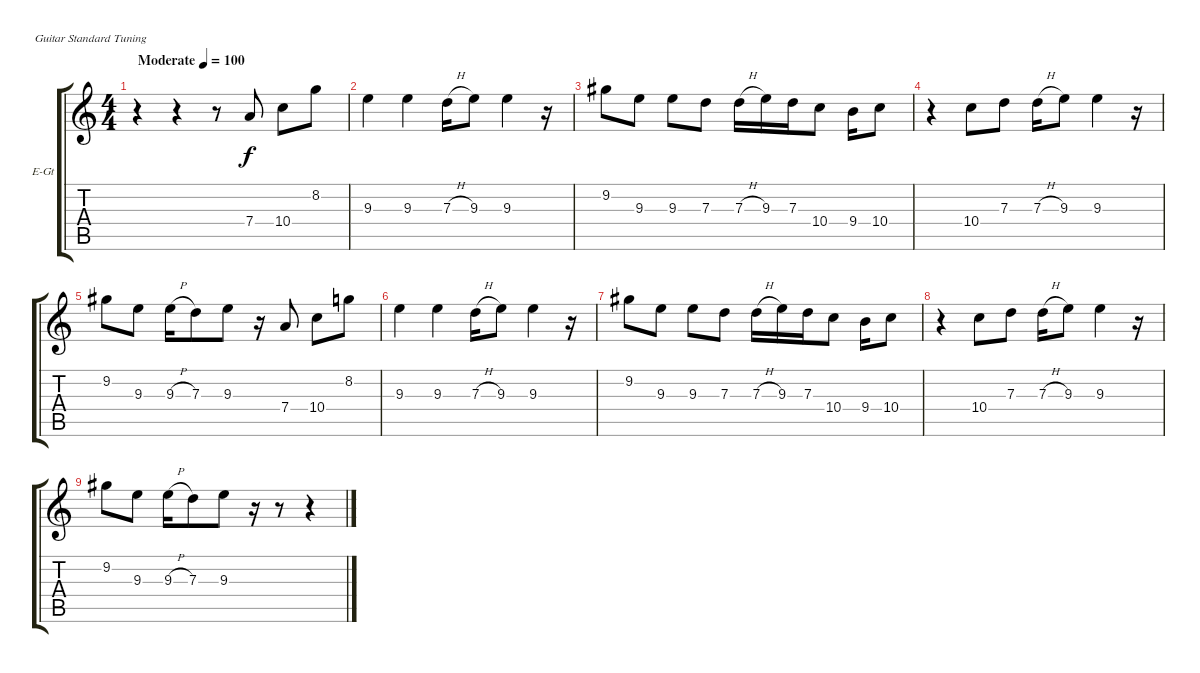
\bracketExtendMode groupsimilarinstruments
\firstSystemTrackNameOrientation horizontal
\otherSystemsTrackNameOrientation horizontal
\track ("E-Gt" "E-Gt") {instrument overdrivenguitar}
\staff {score tabs}
\tuning (E4 B3 G3 D3 A2 E2)
\ts (4 4)
\beaming (8 2 2 2 2)
\tempo (100 "Moderate")
\clef g2
\ks c
r.4{dy f instrument overdrivenguitar} r.4 r.8 7.4.8 10.4.8 8.2.8 |
9.3.4 9.3.4 7.3{h}.16 9.3.8 9.3.4 r.16 |
9.2.8 9.3.8 9.3.8 7.3.8 7.3{h}.16 9.3.16 7.3.16 10.4.8 9.4.16 10.4.8 |
r.4 10.4.8 7.3.8 7.3{h}.16 9.3.8 9.3.4 r.16 |
9.2.8 9.3.8 9.3{h}.16 7.3.8 9.3.8 r.16 7.4.8 10.4.8 8.2.8 |
9.3.4 9.3.4 7.3{h}.16 9.3.8 9.3.4 r.16 |
9.2.8 9.3.8 9.3.8 7.3.8 7.3{h}.16 9.3.16 7.3.16 10.4.8 9.4.16 10.4.8 |
r.4 10.4.8 7.3.8 7.3{h}.16 9.3.8 9.3.4 r.16 |
9.2.8 9.3.8 9.3{h}.16 7.3.8 9.3.8 r.16 r.8 r.4
